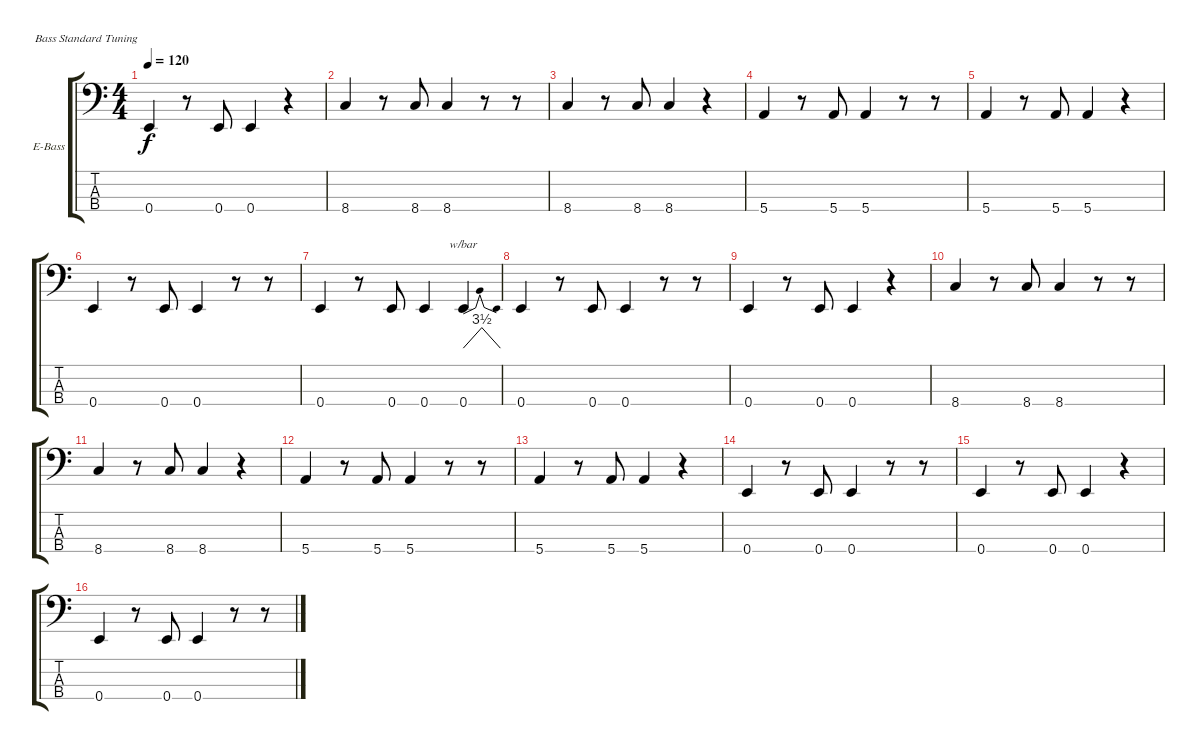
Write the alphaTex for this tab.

\defaultSystemsLayout 4
\bracketExtendMode groupsimilarinstruments
\firstSystemTrackNameOrientation horizontal
\otherSystemsTrackNameOrientation horizontal
\track ("Electric Bass" "E-Bass") {instrument electricbassfinger}
\staff {score tabs}
\tuning (G2 D2 A1 E1)
\ts (4 4)
\tempo 120
\clef f4
\ks c
0.4.4{dy f} r.8 0.4.8 0.4.4 r.4 |
8.4.4 r.8 8.4.8 8.4.4 r.8 r.8 |
8.4.4 r.8 8.4.8 8.4.4 r.4 |
5.4.4 r.8 5.4.8 5.4.4 r.8 r.8 |
5.4.4 r.8 5.4.8 5.4.4 r.4 |
0.4.4 r.8 0.4.8 0.4.4 r.8 r.8 |
0.4.4 r.8 0.4.8 0.4.4 0.4.4{tbe (dip default 11.4 0 15 14 59.4 0)} |
0.4.4 r.8 0.4.8 0.4.4 r.8 r.8 |
0.4.4 r.8 0.4.8 0.4.4 r.4 |
8.4.4 r.8 8.4.8 8.4.4 r.8 r.8 |
8.4.4 r.8 8.4.8 8.4.4 r.4 |
5.4.4 r.8 5.4.8 5.4.4 r.8 r.8 |
5.4.4 r.8 5.4.8 5.4.4 r.4 |
0.4.4 r.8 0.4.8 0.4.4 r.8 r.8 |
0.4.4 r.8 0.4.8 0.4.4 r.4 |
0.4.4 r.8 0.4.8 0.4.4 r.8 r.8
